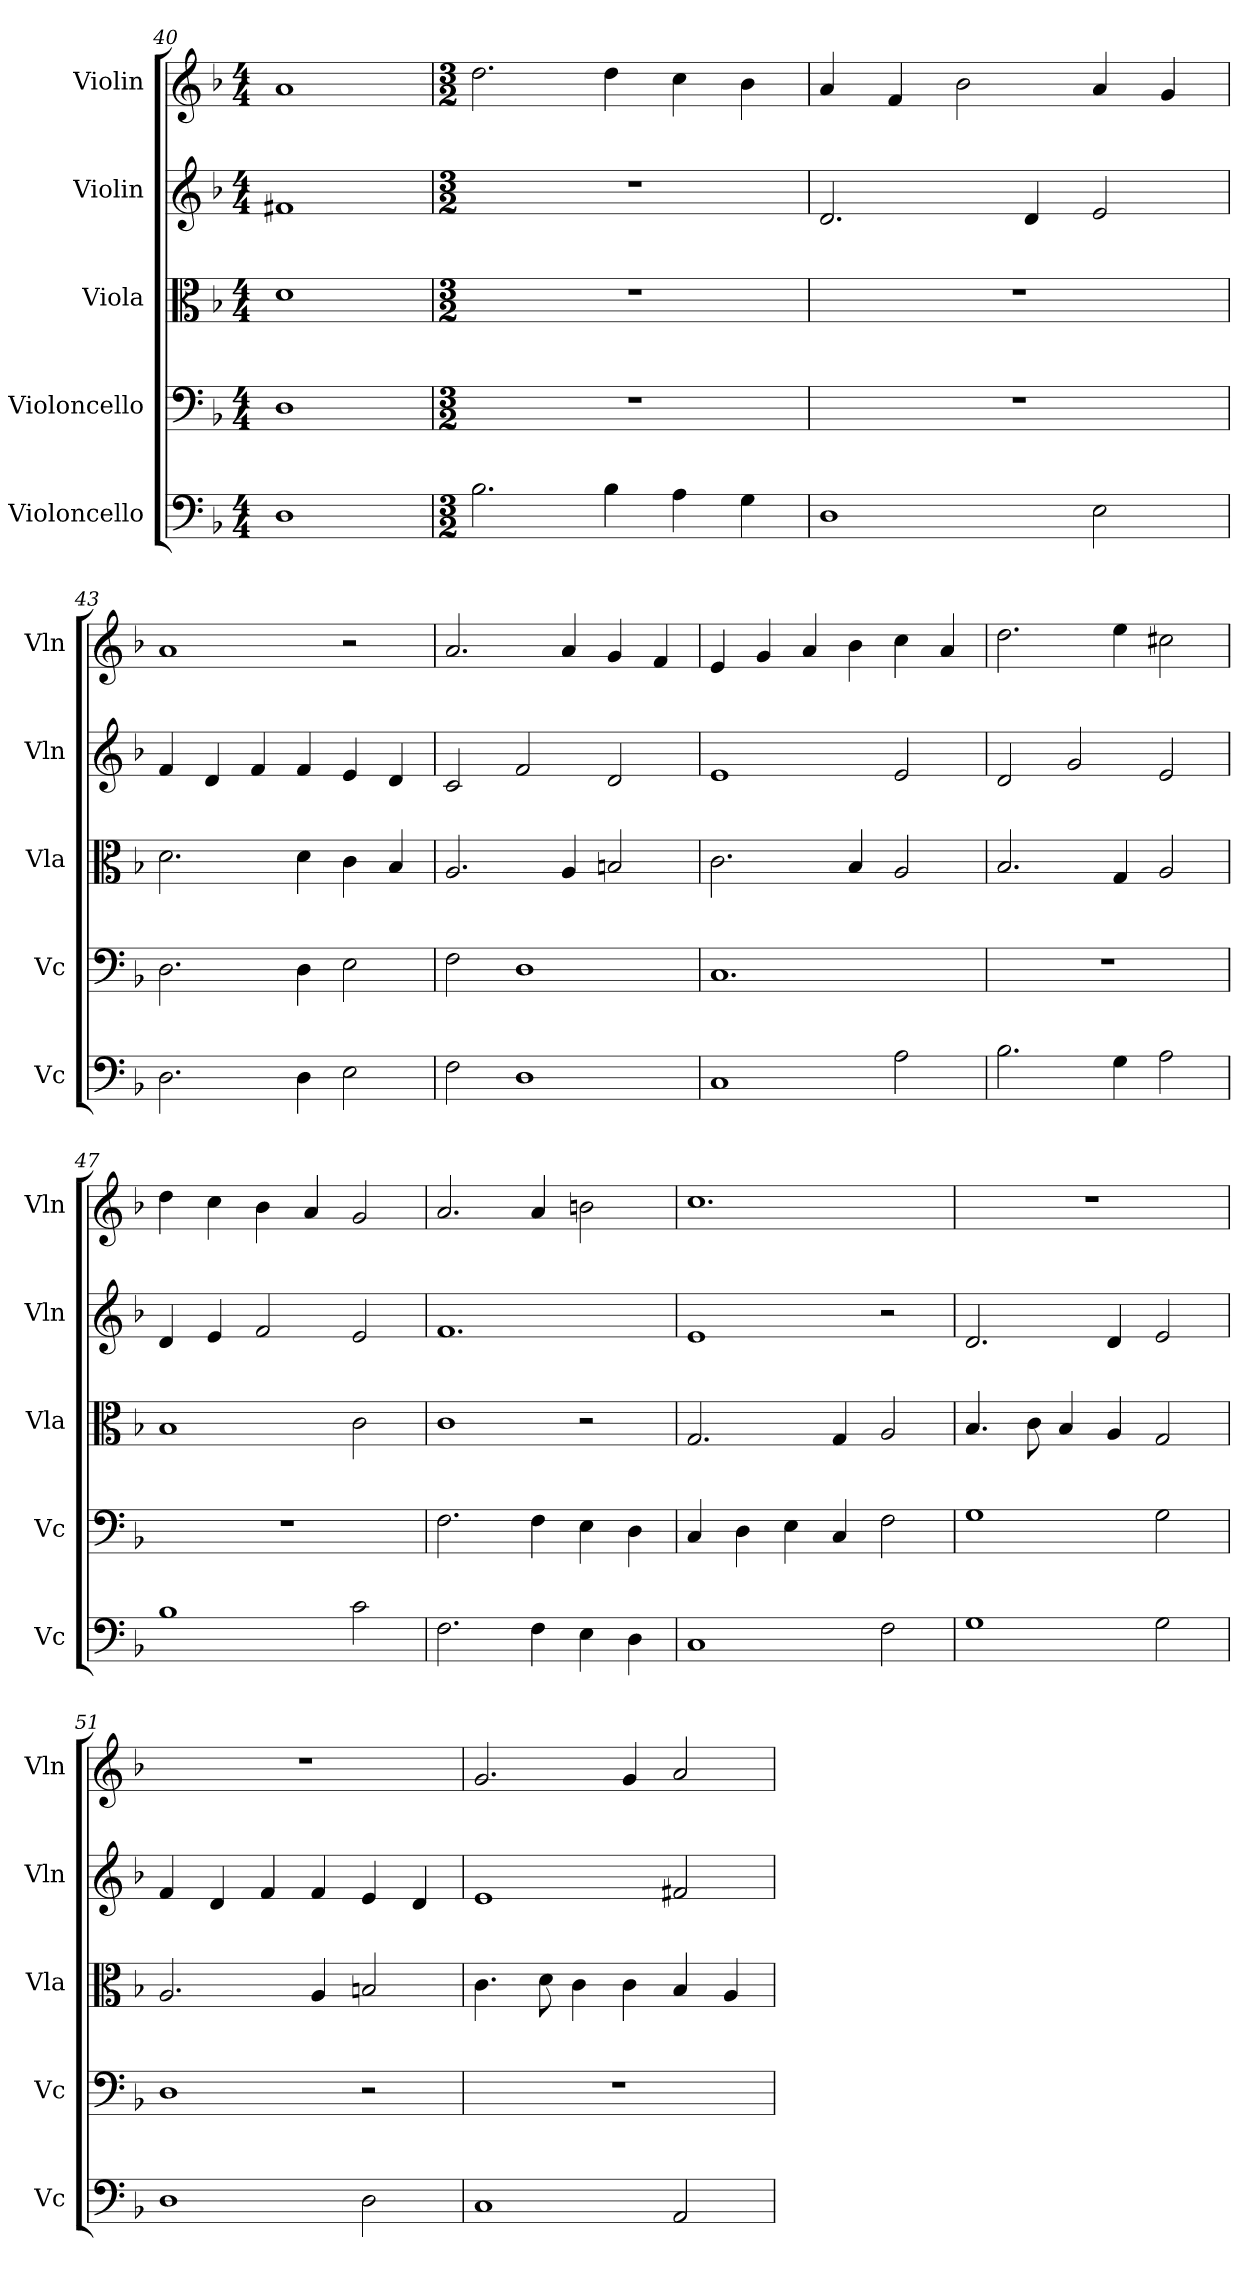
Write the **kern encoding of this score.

**kern	**kern	**kern	**kern	**kern
*part5	*part4	*part3	*part2	*part1
*staff5	*staff4	*staff3	*staff2	*staff1
*I"Violoncello	*I"Violoncello	*I"Viola	*I"Violin	*I"Violin
*I'Vc	*I'Vc	*I'Vla	*I'Vln	*I'Vln
*clefF4	*clefF4	*clefC3	*clefG2	*clefG2
*k[b-]	*k[b-]	*k[b-]	*k[b-]	*k[b-]
*M4/4	*M4/4	*M4/4	*M4/4	*M4/4
=40	=40	=40	=40	=40
1D	1D	1d	1f#X	1a
=41	=41	=41	=41	=41
*M3/2	*M3/2	*M3/2	*M3/2	*M3/2
2.B-\	1.r	1.r	1.r	2.dd\
4B-\	.	.	.	4dd\
4A\	.	.	.	4cc\
4G\	.	.	.	4b-\
=42	=42	=42	=42	=42
1D	1.r	1.r	2.d/	4a/
.	.	.	.	4f/
.	.	.	.	2b-\
.	.	.	4d/	.
2E\	.	.	2e/	4a/
.	.	.	.	4g/
=43	=43	=43	=43	=43
2.D\	2.D\	2.d\	4f/	1a
.	.	.	4d/	.
.	.	.	4f/	.
4D\	4D\	4d\	4f/	.
2E\	2E\	4c\	4e/	2r
.	.	4B-/	4d/	.
=44	=44	=44	=44	=44
2F\	2F\	2.A/	2c/	2.a/
1D	1D	.	2f/	.
.	.	4A/	.	4a/
.	.	2Bn/	2d/	4g/
.	.	.	.	4f/
=45	=45	=45	=45	=45
1C	1.C	2.c\	1e	4e/
.	.	.	.	4g/
.	.	.	.	4a/
.	.	4B-/	.	4b-\
2A\	.	2A/	2e/	4cc\
.	.	.	.	4a/
=46	=46	=46	=46	=46
2.B-\	1.r	2.B-/	2d/	2.dd\
.	.	.	2g/	.
4G\	.	4G/	.	4ee\
2A\	.	2A/	2e/	2cc#X\
=47	=47	=47	=47	=47
1B-	1.r	1B-	4d/	4dd\
.	.	.	4e/	4cc\
.	.	.	2f/	4b-\
.	.	.	.	4a/
2c\	.	2c\	2e/	2g/
=48	=48	=48	=48	=48
2.F\	2.F\	1c	1.f	2.a/
4F\	4F\	.	.	4a/
4E\	4E\	2r	.	2bn\
4D\	4D\	.	.	.
=49	=49	=49	=49	=49
1C	4C/	2.G/	1e	1.cc
.	4D\	.	.	.
.	4E\	.	.	.
.	4C/	4G/	.	.
2F\	2F\	2A/	2r	.
=50	=50	=50	=50	=50
1G	1G	4.B-/	2.d/	1.r
.	.	8c\	.	.
.	.	4B-/	.	.
.	.	4A/	4d/	.
2G\	2G\	2G/	2e/	.
=51	=51	=51	=51	=51
1D	1D	2.A/	4f/	1.r
.	.	.	4d/	.
.	.	.	4f/	.
.	.	4A/	4f/	.
2D\	2r	2Bn/	4e/	.
.	.	.	4d/	.
=52	=52	=52	=52	=52
1C	1.r	4.c\	1e	2.g/
.	.	8d\	.	.
.	.	4c\	.	.
.	.	4c\	.	4g/
2AA/	.	4B-/	2f#X/	2a/
.	.	4A/	.	.
=	=	=	=	=
*-	*-	*-	*-	*-
